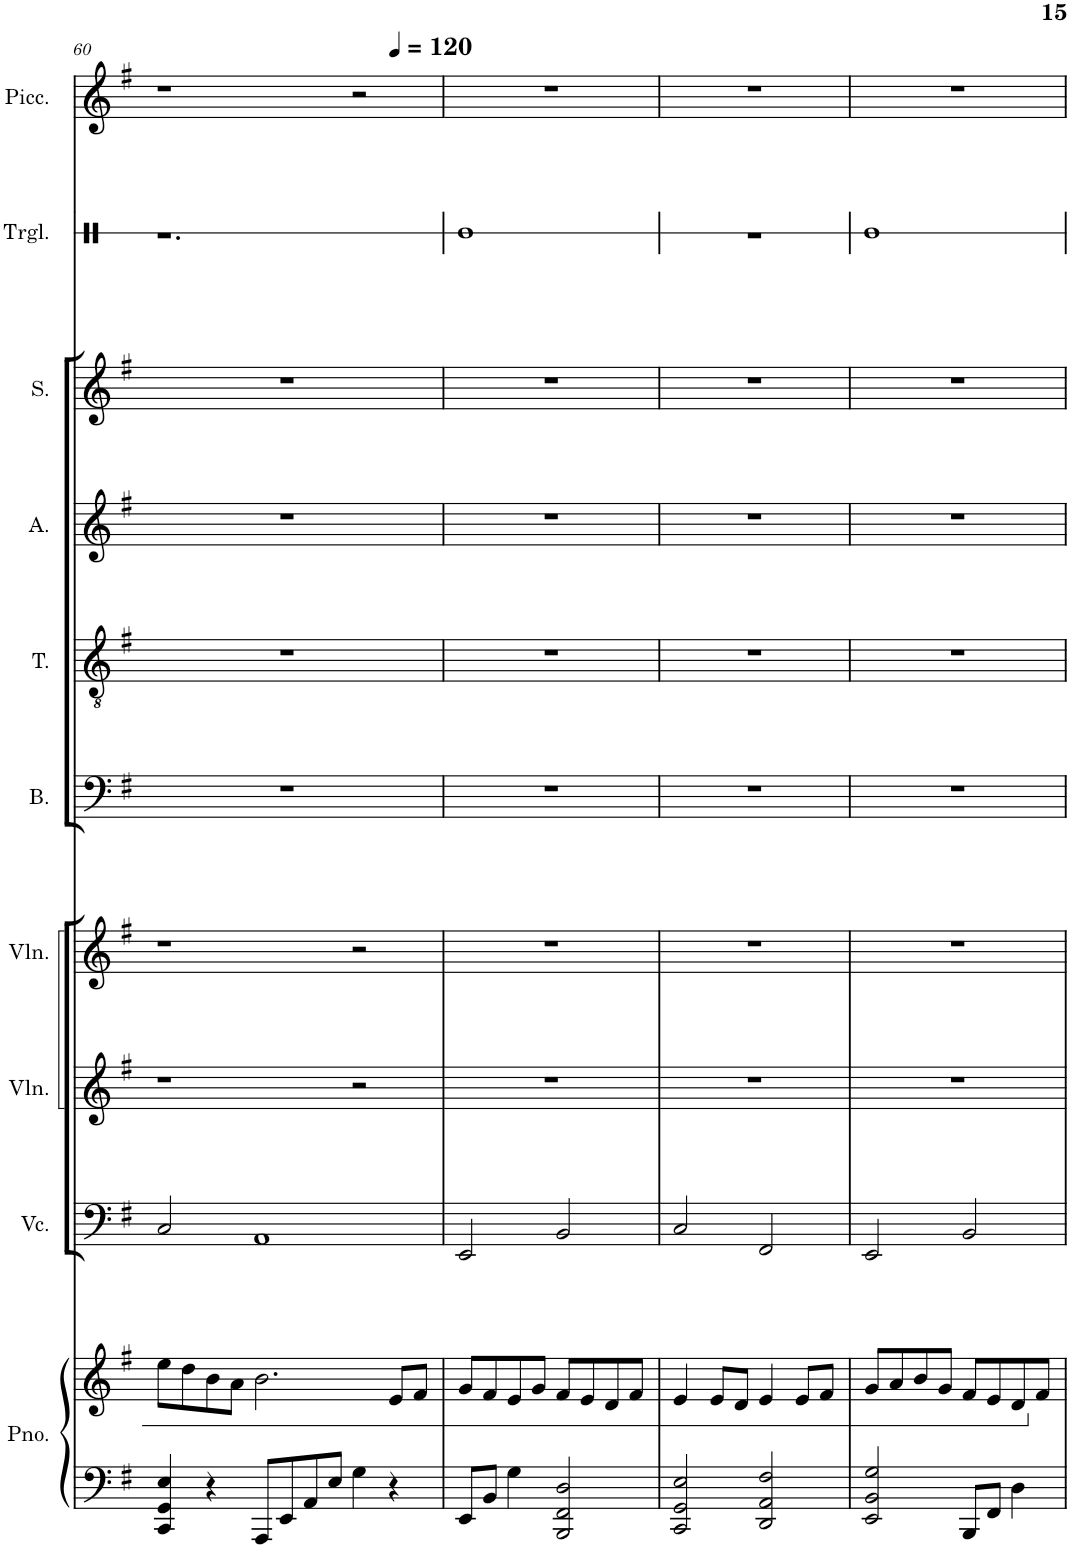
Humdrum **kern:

**kern	**kern	**kern	**kern	**kern	**kern	**kern	**kern	**kern	**kern	**kern
*part10	*part10	*part9	*part8	*part7	*part6	*part5	*part4	*part3	*part2	*part1
*staff11	*staff10	*staff9	*staff8	*staff7	*staff6	*staff5	*staff4	*staff3	*staff2	*staff1
*I"Piano	*	*I"Violoncello	*I"Violin	*I"Violin	*I"Bass	*I"Tenor	*I"Alto	*I"Soprano	*I"Triangle	*I"Piccolo
*I'Pno.	*	*I'Vc.	*I'Vln.	*I'Vln.	*I'B.	*I'T.	*I'A.	*I'S.	*I'Trgl.	*I'Picc.
!!LO:PB:g=z
*clefF4	*clefG2	*clefF4	*clefG2	*clefG2	*clefF4	*clefGv2	*clefG2	*clefG2	*clefX	*clefG2
*	*	*	*	*	*	*	*	*	*	*Trd-7c-12
*k[f#]	*k[f#]	*k[f#]	*k[f#]	*k[f#]	*k[f#]	*k[f#]	*k[f#]	*k[f#]	*k[]	*k[f#]
*M4/4	*M4/4	*M4/4	*M4/4	*M4/4	*M4/4	*M4/4	*M4/4	*M4/4	*M4/4	*M4/4
=60	=60	=60	=60	=60	=60	=60	=60	=60	=60	=60
*	*	*	*	*	*	*	*	*	*	*^
4CC/ 4GG/ 4E/	8ee\L	2C/	1r	1r	1r	1r	1r	1r	1r	1r	1ryy
.	8dd\	.	.	.	.	.	.	.	.	.	.
4r	8b\	.	.	.	.	.	.	.	.	.	.
.	8a\J	.	.	.	.	.	.	.	.	.	.
8AAA/L	[2b\	[2AA	.	.	.	.	.	.	.	.	.
8EE/	.	.	.	.	.	.	.	.	.	.	.
8AA/	.	.	.	.	.	.	.	.	.	.	.
8E/J	.	.	.	.	.	.	.	.	.	.	.
4G\	4ryy	2ryy	2r	2r	2ryy	2ryy	2ryy	2ryy	2ryy	2r	4ryy
*	*	*	*	*	*	*	*	*	*	*MM120	*
4r	8e/L	.	.	.	.	.	.	.	.	.	4ryy
.	8f#/J	.	.	.	.	.	.	.	.	.	.
*	*	*	*	*	*	*	*	*	*	*v	*v
=61	=61	=61	=61	=61	=61	=61	=61	=61	=61	=61
8EE/L	8g/L	2EE/	1r	1r	1r	1r	1r	1r	1Re	1r
8BB/J	4b\]	.	.	.	.	.	.	.	.	.
4G\	.	.	.	.	.	.	.	.	.	.
.	8f#/	.	.	.	.	.	.	.	.	.
2BBB/ 2FF#/ 2D/	8e/	2AA]	.	.	.	.	.	.	.	.
.	8g/J	.	.	.	.	.	.	.	.	.
.	8f#/L	.	.	.	.	.	.	.	.	.
.	8e/	.	.	.	.	.	.	.	.	.
2ryy	8d/	2BB/	2ryy	2ryy	2ryy	2ryy	2ryy	2ryy	2r	2ryy
.	8f#/J	.	.	.	.	.	.	.	.	.
.	4ryy	.	.	.	.	.	.	.	.	.
=62	=62	=62	=62	=62	=62	=62	=62	=62	=62	=62
2CC/ 2GG/ 2E/	4e/	2C/	1r	1r	1r	1r	1r	1r	1r	1r
.	8e/L	.	.	.	.	.	.	.	.	.
.	8d/J	.	.	.	.	.	.	.	.	.
2DD/ 2AA/ 2F#/	4e/	2FF#/	.	.	.	.	.	.	.	.
.	8e/L	.	.	.	.	.	.	.	.	.
.	8f#/J	.	.	.	.	.	.	.	.	.
=63	=63	=63	=63	=63	=63	=63	=63	=63	=63	=63
2EE/ 2BB/ 2G/	8g/L	2EE/	1r	1r	1r	1r	1r	1r	1Re	1r
.	8a/	.	.	.	.	.	.	.	.	.
.	8b/	.	.	.	.	.	.	.	.	.
.	8g/J	.	.	.	.	.	.	.	.	.
8BBB/L	8f#/L	2BB/	.	.	.	.	.	.	.	.
8FF#/J	8e/	.	.	.	.	.	.	.	.	.
4D\	8d/	.	.	.	.	.	.	.	.	.
.	8f#/J	.	.	.	.	.	.	.	.	.
=	=	=	=	=	=	=	=	=	=	=
*-	*-	*-	*-	*-	*-	*-	*-	*-	*-	*-
